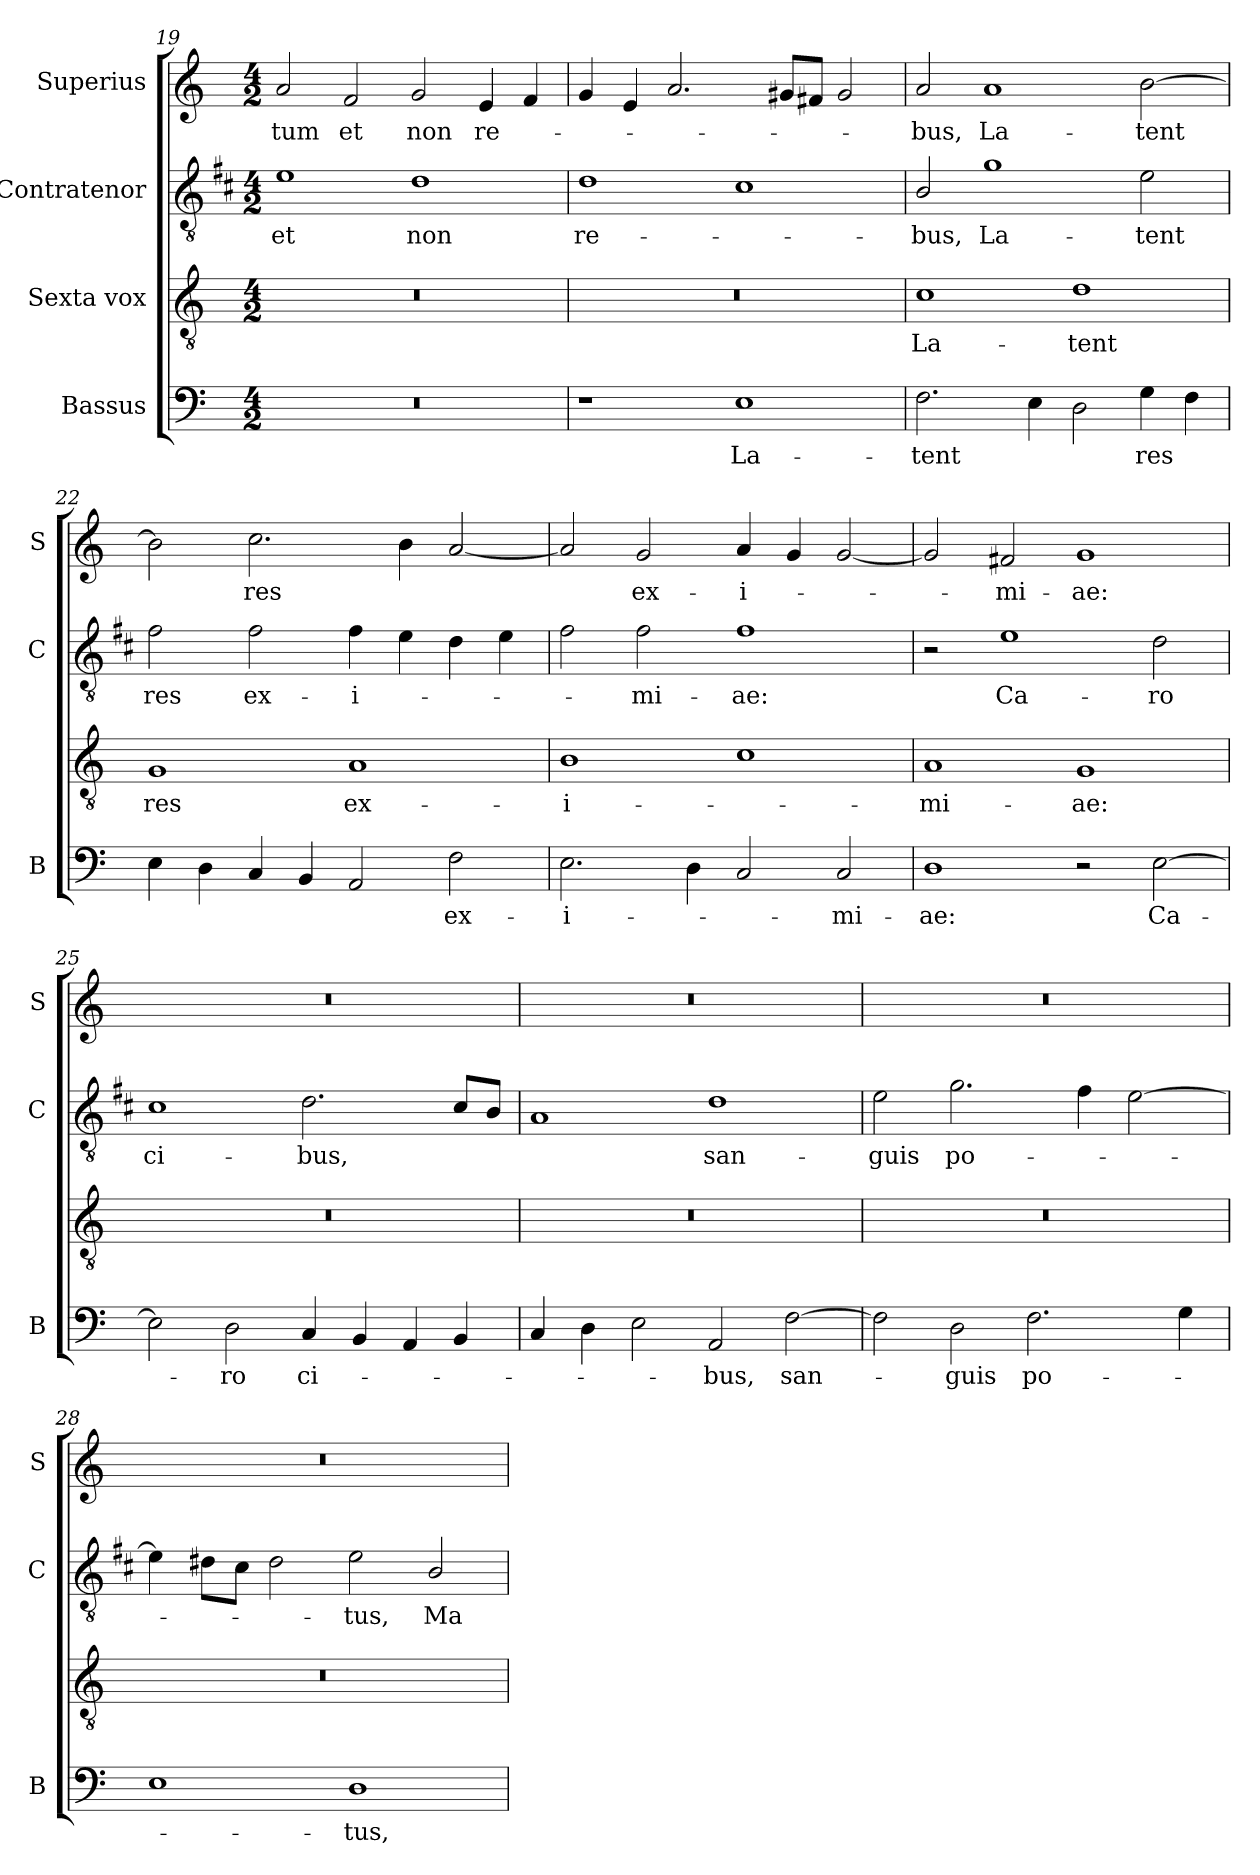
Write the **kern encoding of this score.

**kern	**text	**kern	**text	**kern	**text	**kern	**text
*part4	*part4	*part3	*part3	*part2	*part2	*part1	*part1
*staff4	*staff4	*staff3	*staff3	*staff2	*staff2	*staff1	*staff1
*I"Bassus	*	*I"Sexta vox	*	*I"Contratenor	*	*I"Superius	*
*I'B	*	*	*	*I'C	*	*I'S	*
*clefF4	*	*clefGv2	*	*clefGv2	*	*clefG2	*
*	*	*	*	*ITrd1c2	*	*	*
*k[]	*	*k[]	*	*k[]	*	*k[]	*
*C:	*	*C:	*	*C:	*	*C:	*
*M4/2	*	*M4/2	*	*M4/2	*	*M4/2	*
=19	=19	=19	=19	=19	=19	=19	=19
!	!	!	!	!	!LO:LY:b	!	!LO:LY:b
0r	.	0r	.	1d	et	2a/	-tum
!	!	!	!	!	!	!	!LO:LY:b
.	.	.	.	.	.	2f/	et
!	!	!	!	!	!LO:LY:b	!	!LO:LY:b
.	.	.	.	1c	non	2g/	non
!	!	!	!	!	!	!	!LO:LY:b
.	.	.	.	.	.	4e/	re-
.	.	.	.	.	.	4f/	.
=20	=20	=20	=20	=20	=20	=20	=20
!	!	!	!	!	!LO:LY:b	!	!
1r	.	0r	.	1c	re-	4g/	.
.	.	.	.	.	.	4e/	.
.	.	.	.	.	.	2.a/	.
!	!LO:LY:b	!	!	!	!	!	!
1E	La-	.	.	1B	.	.	.
.	.	.	.	.	.	8g#X/L	.
.	.	.	.	.	.	8f#X/J	.
.	.	.	.	.	.	2g#/	.
=21	=21	=21	=21	=21	=21	=21	=21
!	!LO:LY:b	!	!LO:LY:b	!	!LO:LY:b	!	!LO:LY:b
2.F\	-tent	1c	La-	2A/	-bus,	2a/	-bus,
!	!	!	!	!	!LO:LY:b	!	!LO:LY:b
.	.	.	.	1f	La-	1a	La-
4E\	.	.	.	.	.	.	.
!	!	!	!LO:LY:b	!	!	!	!
2D\	.	1d	-tent	.	.	.	.
!	!LO:LY:b	!	!	!	!LO:LY:b	!	!LO:LY:b
4G\	res	.	.	2d\	-tent	[2b\	-tent
4F\	.	.	.	.	.	.	.
=22	=22	=22	=22	=22	=22	=22	=22
!	!	!	!LO:LY:b	!	!LO:LY:b	!	!
4E\	.	1G	res	2e\	res	2b\]	.
4D\	.	.	.	.	.	.	.
!	!	!	!	!	!LO:LY:b	!	!LO:LY:b
4C/	.	.	.	2e\	ex-	2.cc\	res
4BB/	.	.	.	.	.	.	.
!	!	!	!LO:LY:b	!	!LO:LY:b	!	!
2AA/	.	1A	ex-	4e\	-i-	.	.
.	.	.	.	4d\	.	4b\	.
!	!LO:LY:b	!	!	!	!	!	!
2F\	ex-	.	.	4c\	.	[2a/	.
.	.	.	.	4d\	.	.	.
=23	=23	=23	=23	=23	=23	=23	=23
!	!LO:LY:b	!	!LO:LY:b	!	!	!	!
2.E\	-i-	1B	-i-	2e\	.	2a/]	.
!	!	!	!	!	!LO:LY:b	!	!LO:LY:b
.	.	.	.	2e\	-mi-	2g/	ex-
4D\	.	.	.	.	.	.	.
!	!	!	!	!	!LO:LY:b	!	!LO:LY:b
2C/	.	1c	.	1e	-ae:	4a/	-i-
.	.	.	.	.	.	4g/	.
!	!LO:LY:b	!	!	!	!	!	!
2C/	-mi-	.	.	.	.	[2g/	.
!!LO:PB:g=z
=24	=24	=24	=24	=24	=24	=24	=24
!	!LO:LY:b	!	!LO:LY:b	!	!	!	!
1D	-ae:	1A	-mi-	2r	.	2g/]	.
!	!	!	!	!	!LO:LY:b	!	!LO:LY:b
.	.	.	.	1d	Ca-	2f#X/	-mi-
!	!	!	!LO:LY:b	!	!	!	!LO:LY:b
2r	.	1G	-ae:	.	.	1g	-ae:
!	!LO:LY:b	!	!	!	!LO:LY:b	!	!
[2E\	Ca-	.	.	2c\	-ro	.	.
=25	=25	=25	=25	=25	=25	=25	=25
!	!	!	!	!	!LO:LY:b	!	!
2E\]	.	0r	.	1B	ci-	0r	.
!	!LO:LY:b	!	!	!	!	!	!
2D\	-ro	.	.	.	.	.	.
!	!LO:LY:b	!	!	!	!LO:LY:b	!	!
4C/	ci-	.	.	2.c\	-bus,	.	.
4BB/	.	.	.	.	.	.	.
4AA/	.	.	.	.	.	.	.
4BB/	.	.	.	8B/L	.	.	.
.	.	.	.	8A/J	.	.	.
=26	=26	=26	=26	=26	=26	=26	=26
4C/	.	0r	.	1G	.	0r	.
4D\	.	.	.	.	.	.	.
2E\	.	.	.	.	.	.	.
!	!LO:LY:b	!	!	!	!LO:LY:b	!	!
2AA/	-bus,	.	.	1c	san-	.	.
!	!LO:LY:b	!	!	!	!	!	!
[2F\	san-	.	.	.	.	.	.
=27	=27	=27	=27	=27	=27	=27	=27
!	!	!	!	!	!LO:LY:b	!	!
2F\]	.	0r	.	2d\	-guis	0r	.
!	!LO:LY:b	!	!	!	!LO:LY:b	!	!
2D\	-guis	.	.	2.f\	po-	.	.
!	!LO:LY:b	!	!	!	!	!	!
2.F\	po-	.	.	.	.	.	.
.	.	.	.	4e\	.	.	.
.	.	.	.	[2d\	.	.	.
4G\	.	.	.	.	.	.	.
=28	=28	=28	=28	=28	=28	=28	=28
1E	.	0r	.	4d\]	.	0r	.
.	.	.	.	8c#X\L	.	.	.
.	.	.	.	8B\J	.	.	.
.	.	.	.	2c#\	.	.	.
!	!LO:LY:b	!	!	!	!LO:LY:b	!	!
1D	-tus,	.	.	2d\	-tus,	.	.
!	!	!	!	!	!LO:LY:b	!	!
.	.	.	.	2A/	Ma-	.	.
=	=	=	=	=	=	=	=
*-	*-	*-	*-	*-	*-	*-	*-
